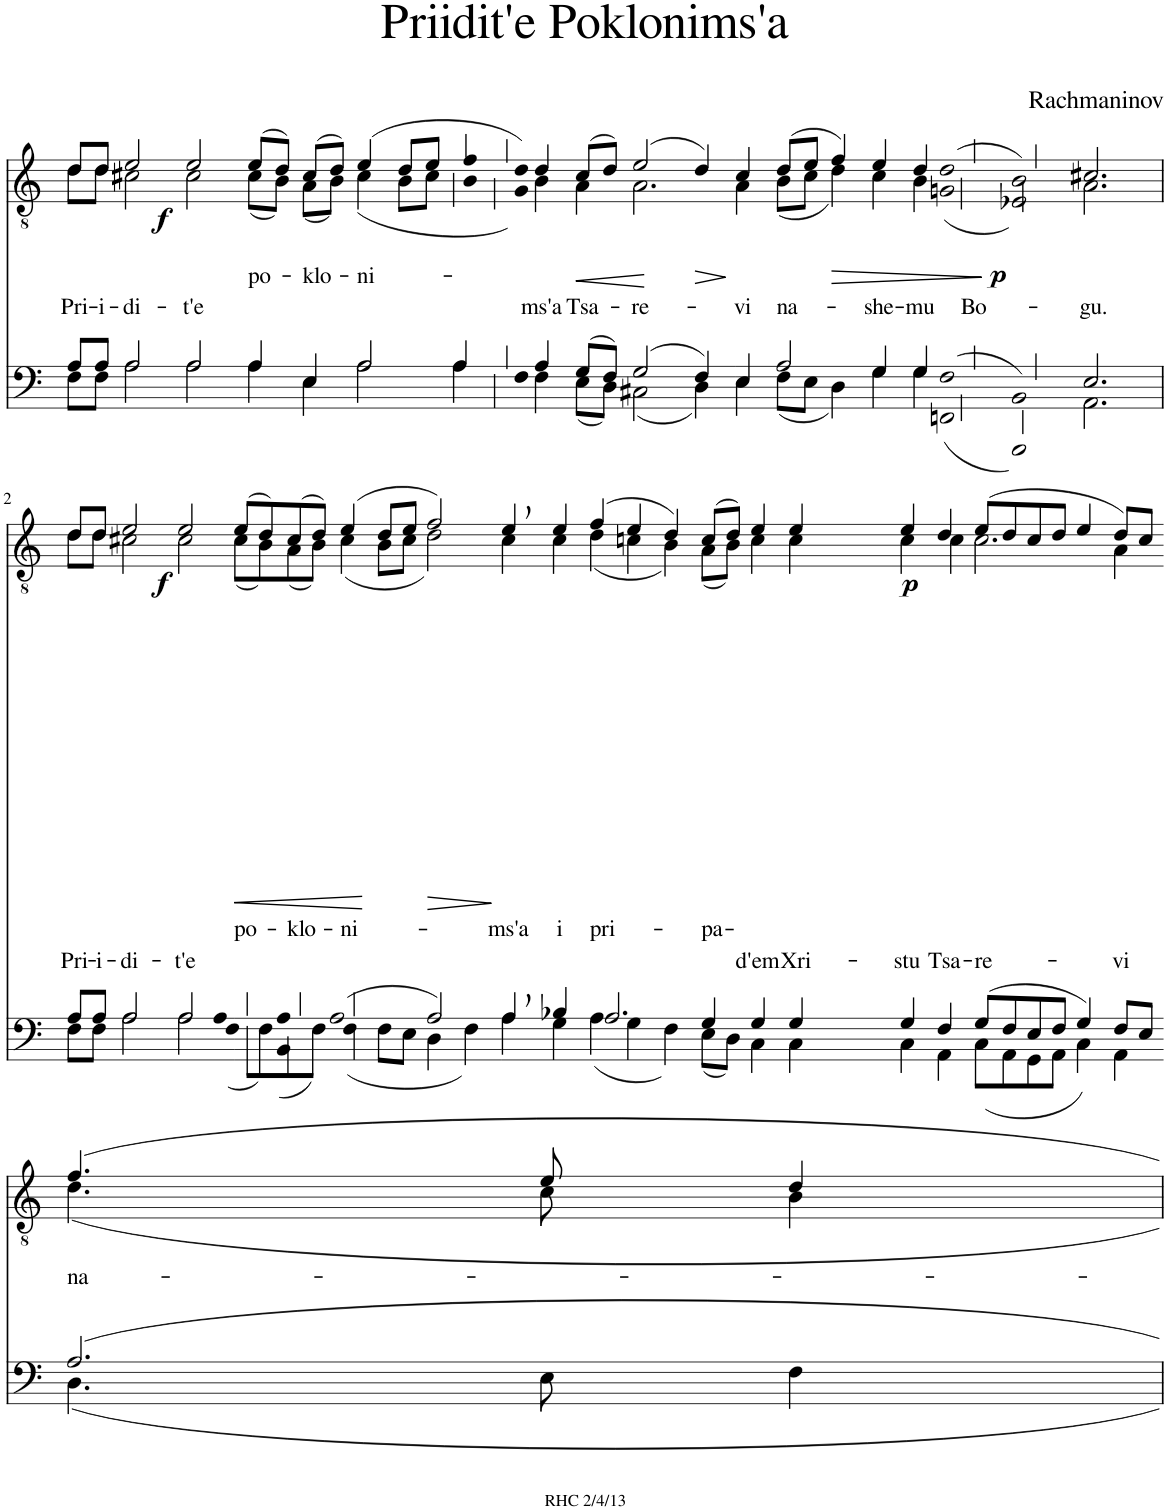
**kern	**kern	**text	**dynam
*part2	*part1	*part1	*part1
*staff2	*staff1	*staff1	*staff1
*I"Piano	*I"Piano	*	*
*I'Pno	*I'Pno	*	*
*clefF4	*clefGv2	*	*
*k[]	*k[]	*	*
*M5/4	*M5/4	*	*
=1	=1	=1	=1
*^	*^	*	*
!	!	!	!	!LO:LY:b	!LO:DY:b
8A/L	8F\L	8d/L	8d\L	Pri-	f
!	!	!	!	!LO:LY:b	!
8A/J	8F\J	8d/J	8d\J	-i-	.
!	!	!	!	!LO:LY:b	!
2A/	2A\	2e/	2c#X\	-di-	.
!	!	!	!	!LO:LY:b	!
2A/	2A\	2e/	2c#\	-t'e	.
=2-	=2-	=2-	=2-	=2-	=2-
*M6/4	*	*M6/4	*	*	*
!	!	!	!	!LO:LY:b	!
4A/	4A\	(8e/L	(8c\L	po-	.
.	.	8d/J)	8B\J)	.	.
!	!	!	!	!LO:LY:b	!
4E/	4E\	(8c/L	(8A\L	-klo-	.
.	.	8d/J)	8B\J)	.	.
!	!	!	!	!LO:LY:b	!
2A/	2A\	(4e/	(4c\	-ni-	.
.	.	8d/L	8B\L	.	.
.	.	8e/J	8c\J	.	.
4A/	4A\	4f/	4d\	.	.
4G/	4G\	4e/)	4c\)	.	.
=3-	=3-	=3-	=3-	=3-	=3-
*M5/4	*	*M5/4	*	*	*
!	!	!	!	!LO:LY:b	!
4A/	4F\	4d/	4B\	-ms'a	.
!	!	!	!	!LO:LY:b	!LO:HP:b
(8G/L	(8E\L	(8c/L	4A\	Tsa-	<
8F/J)	8D\J)	8d/J)	.	.	.
!	!	!	!	!LO:LY:b	!
(2G/	(2C#X\	(2e/	2.A\	-re-	.
!	!	!	!	!	!LO:HP:b
4F/)	4D\)	4d/)	.	.	>
*v	*v	*	*	*	*
*	*v	*v	*	*
.	.	.	[ ]
=4-	=4-	=4-	=4-
*^	*^	*	*
!	!	!	!	!LO:LY:b	!
4E/	4E\	4c/	4A\	-vi	.
!	!	!	!	!LO:LY:b	!
2A/	(8F\L	(8d/L	(8B\L	na-	.
.	8E\J	8e/J	8c\J	.	.
!	!	!	!	!	!LO:HP:b
.	4D\)	4f/)	4d\)	.	>
!	!	!	!	!LO:LY:b	!
4G/	4G\	4e/	4c\	-she-	.
!	!	!	!	!LO:LY:b	!
4G/	4G\	4d/	4B\	-mu	.
*v	*v	*	*	*	*
*	*v	*v	*	*
.	.	.	]
=5-	=5-	=5-	=5-
*M7/4	*M7/4	*	*
*^	*^	*	*
!	!	!	!	!LO:LY:b	!LO:DY:b
(2G/	(2Cn\	(2e/	(2cn\	Bo-	p
2E/)	2GG\)	2d/)	2B-X\)	.	.
!	!	!	!	!LO:LY:b	!
2.E/	2.AA\	2.c#X/	2.A\	-gu.	.
!!LO:LB:g=z	!!
=2	=2	=2	=2	=2	=2
*M5/4	*	*M5/4	*	*	*
!	!	!	!	!LO:LY:b	!LO:DY:b
8A/L	8F\L	8d/L	8d\L	Pri-	f
!	!	!	!	!LO:LY:b	!
8A/J	8F\J	8d/J	8d\J	-i-	.
!	!	!	!	!LO:LY:b	!
2A/	2A\	2e/	2c#X\	-di-	.
!	!	!	!	!LO:LY:b	!
2A/	2A\	2e/	2c#\	-t'e	.
=3-	=3-	=3-	=3-	=3-	=3-
*M6/4	*	*M6/4	*	*	*
!	!	!	!	!LO:LY:b	!LO:HP:b
4A/	(8G\L	(8e/L	(8c\L	po-	<
.	8F\)	8d/)	8B\)	.	.
!	!	!	!	!LO:LY:b	!
4A/	(8E\	(8c/	(8A\	-klo-	.
.	8F\J)	8d/J)	8B\J)	.	.
!	!	!	!	!LO:LY:b	!
(2A/	(4G\	(4e/	(4c\	-ni-	.
.	8F\L	8d/L	8B\L	.	.
.	8E\J	8e/J	8c\J	.	.
!	!	!	!	!	!LO:HP:b
2A/)	4D\	2f/)	2d\)	.	>
.	4F\)	.	.	.	.
*v	*v	*	*	*	*
*	*v	*v	*	*
.	.	.	[ ]
=4-	=4-	=4-	=4-
*^	*	*	*
!	!	!	!LO:LY:b	!
*	*	*^	*	*
4A,/	4A\	4e,/	4c\	-ms'a	.
!	!	!	!	!LO:LY:b	!
4B-X/	4G\	4e/	4c\	i	.
!	!	!	!	!LO:LY:b	!
2.A/	(4A\	(4f/	(4d\	pri-	.
.	4G\	4e/	4cn\	.	.
.	4F\)	4d/)	4B\)	.	.
!	!	!	!	!LO:LY:b	!
4G/	(8E\L	(8c/L	(8A\L	-pa-	.
.	8D\J)	8d/J)	8B\J)	.	.
=5-	=5-	=5-	=5-	=5-	=5-
*M4/4	*	*	*	*	*
!	!	!	!	!LO:LY:b	!
4G/	4C\	4e/	4c\	-d'em	.
!	!	!	!	!LO:LY:b	!LO:DY:b
4G/	4C\	4e/	4c\	Xri-	p
!	!	!	!	!LO:LY:b	!
4G/	4C\	4e/	4c\	-stu	.
!	!	!	!	!LO:LY:b	!
4F/	4AA\	4d/	4c\	Tsa-	.
=6-	=6-	=6-	=6-	=6-	=6-
!	!	!	!	!LO:LY:b	!
(8G/L	(8C\L	(8e/L	2.c\	-re-	.
8F/	8AA\	8d/	.	.	.
8E/	8GG\	8c/	.	.	.
8F/J	8AA\J	8d/J	.	.	.
4G/)	4C\)	4e/	.	.	.
!	!	!	!	!LO:LY:b	!
8F/L	4AA\	8d/L)	4A\	-vi	.
8E/J	.	8c/J	.	.	.
!!LO:LB:g=z	!!
=6X1-	=6X1-	=6X1-	=6X1-	=6X1-	=6X1-
!	!	!	!	!LO:LY:b	!
2.A/	4.D\	4.f/	4.d\	na-	.
.	8E\	8e/	8c\	.	.
.	4F\	4d/	4B\	.	.
*v	*v	*	*	*	*
*	*v	*v	*	*
=	=	=	=
*-	*-	*-	*-
